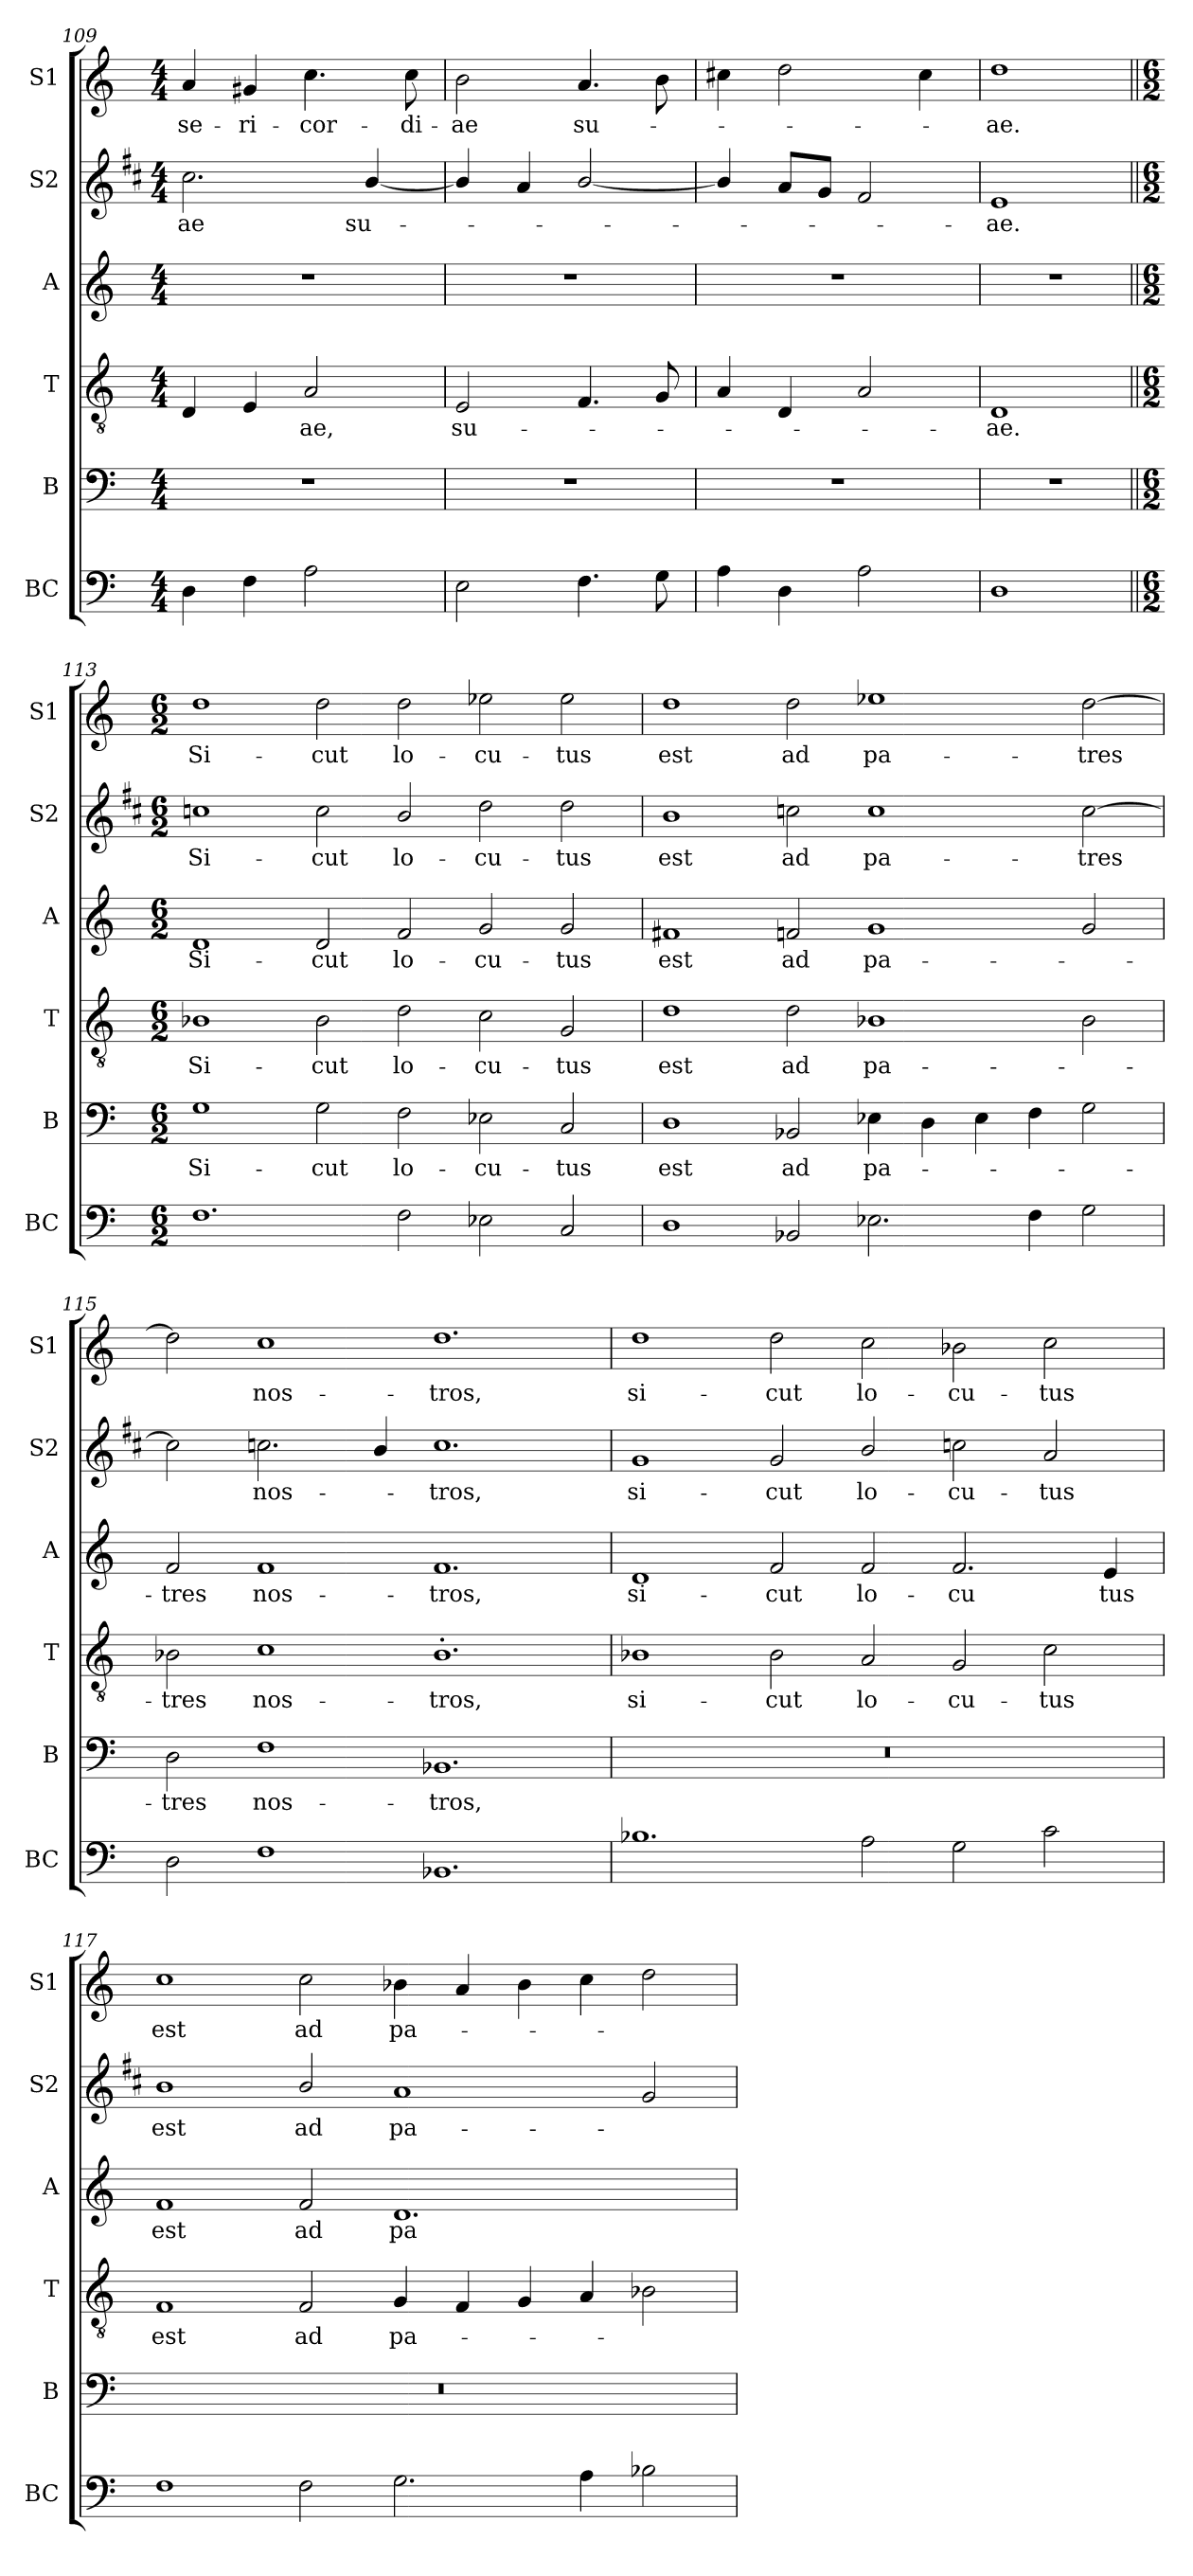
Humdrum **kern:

**kern	**kern	**text	**kern	**text	**kern	**text	**kern	**text	**kern	**text
*part6	*part5	*part5	*part4	*part4	*part3	*part3	*part2	*part2	*part1	*part1
*staff6	*staff5	*staff5	*staff4	*staff4	*staff3	*staff3	*staff2	*staff2	*staff1	*staff1
*I"BC	*I"B	*	*I"T	*	*I"A	*	*I"S2	*	*I"S1	*
*I'BC	*I'B	*	*I'T	*	*I'A	*	*I'S2	*	*I'S1	*
*clefF4	*clefF4	*	*clefGv2	*	*clefG2	*	*clefG2	*	*clefG2	*
*	*	*	*	*	*	*	*ITrd1c2	*	*	*
*k[]	*k[]	*	*k[]	*	*k[]	*	*k[]	*	*k[]	*
*M4/4	*M4/4	*	*M4/4	*	*M4/4	*	*M4/4	*	*M4/4	*
=109	=109	=109	=109	=109	=109	=109	=109	=109	=109	=109
!	!	!	!	!	!	!	!	!LO:LY:b	!	!LO:LY:b
4D\	1r	.	4D/	.	1r	.	2.b\	-ae	4a/	-se-
!	!	!	!	!	!	!	!	!	!	!LO:LY:b
4F\	.	.	4E/	.	.	.	.	.	4g#X/	-ri-
!	!	!	!	!LO:LY:b	!	!	!	!	!	!LO:LY:b
2A\	.	.	2A/	-ae,	.	.	.	.	4.cc\	-cor-
!	!	!	!	!	!	!	!	!LO:LY:b	!	!
.	.	.	.	.	.	.	[4a/	su-	.	.
!	!	!	!	!	!	!	!	!	!	!LO:LY:b
.	.	.	.	.	.	.	.	.	8cc\	-di-
=110	=110	=110	=110	=110	=110	=110	=110	=110	=110	=110
!	!	!	!	!LO:LY:b	!	!	!	!	!	!LO:LY:b
2E\	1r	.	2E/	su-	1r	.	4a/]	.	2b\	-ae
.	.	.	.	.	.	.	4g/	.	.	.
!	!	!	!	!	!	!	!	!	!	!LO:LY:b
4.F\	.	.	4.F/	.	.	.	[2a/	.	4.a/	su-
8G\	.	.	8G/	.	.	.	.	.	8b\	.
=111	=111	=111	=111	=111	=111	=111	=111	=111	=111	=111
4A\	1r	.	4A/	.	1r	.	4a/]	.	4cc#X\	.
4D\	.	.	4D/	.	.	.	8g/L	.	2dd\	.
.	.	.	.	.	.	.	8f/J	.	.	.
2A\	.	.	2A/	.	.	.	2e/	.	.	.
.	.	.	.	.	.	.	.	.	4cc#\	.
!!LO:PB:g=z
=112	=112	=112	=112	=112	=112	=112	=112	=112	=112	=112
!	!	!	!	!LO:LY:b	!	!	!	!LO:LY:b	!	!LO:LY:b
1D	1r	.	1D	-ae.	1r	.	1d	-ae.	1dd	-ae.
!!LO:LB:g=z
=113||	=113||	=113||	=113||	=113||	=113||	=113||	=113||	=113||	=113||	=113||
*M6/2	*M6/2	*	*M6/2	*	*M6/2	*	*M6/2	*	*M6/2	*
*	*	*	*	*	*	*	*	*	*MM152	*
!	!	!LO:LY:b	!	!LO:LY:b	!	!LO:LY:b	!	!LO:LY:b	!	!LO:LY:b
1.F	1G	Si-	1B-X	Si-	1d	Si-	1b-X	Si-	1dd	Si-
!	!	!LO:LY:b	!	!LO:LY:b	!	!LO:LY:b	!	!LO:LY:b	!	!LO:LY:b
.	2G\	-cut	2B-\	-cut	2d/	-cut	2b-\	-cut	2dd\	-cut
!	!	!LO:LY:b	!	!LO:LY:b	!	!LO:LY:b	!	!LO:LY:b	!	!LO:LY:b
2F\	2F\	lo-	2d\	lo-	2f/	lo-	2a/	lo-	2dd\	lo-
!	!	!LO:LY:b	!	!LO:LY:b	!	!LO:LY:b	!	!LO:LY:b	!	!LO:LY:b
2E-X\	2E-X\	-cu-	2c\	-cu-	2g/	-cu-	2cc\	-cu-	2ee-X\	-cu-
!	!	!LO:LY:b	!	!LO:LY:b	!	!LO:LY:b	!	!LO:LY:b	!	!LO:LY:b
2C/	2C/	-tus	2G/	-tus	2g/	-tus	2cc\	-tus	2ee-\	-tus
=114	=114	=114	=114	=114	=114	=114	=114	=114	=114	=114
!	!	!LO:LY:b	!	!LO:LY:b	!	!LO:LY:b	!	!LO:LY:b	!	!LO:LY:b
1D	1D	est	1d	est	1f#X	est	1a	est	1dd	est
!	!	!LO:LY:b	!	!LO:LY:b	!	!LO:LY:b	!	!LO:LY:b	!	!LO:LY:b
2BB-X/	2BB-X/	ad	2d\	ad	2fn/	ad	2b-X\	ad	2dd\	ad
!	!	!LO:LY:b	!	!LO:LY:b	!	!LO:LY:b	!	!LO:LY:b	!	!LO:LY:b
2.E-X\	4E-X\	pa-	1B-X	pa-	1g	pa-	1b-	pa-	1ee-X	pa-
.	4D\	.	.	.	.	.	.	.	.	.
.	4E-\	.	.	.	.	.	.	.	.	.
4F\	4F\	.	.	.	.	.	.	.	.	.
!	!	!	!	!	!	!	!	!LO:LY:b	!	!LO:LY:b
2G\	2G\	.	2B-\	.	2g/	.	[2b-\	-tres	[2dd\	-tres
=115	=115	=115	=115	=115	=115	=115	=115	=115	=115	=115
!	!	!LO:LY:b	!	!LO:LY:b	!	!LO:LY:b	!	!	!	!
2D\	2D\	-tres	2B-X\	-tres	2f/	-tres	2b-\]	.	2dd\]	.
!	!	!LO:LY:b	!	!LO:LY:b	!	!LO:LY:b	!	!LO:LY:b	!	!LO:LY:b
1F	1F	nos-	1c	nos-	1f	nos-	2.b-X\	nos-	1cc	nos-
.	.	.	.	.	.	.	4a/	.	.	.
!	!	!LO:LY:b	!	!LO:LY:b	!	!LO:LY:b	!	!LO:LY:b	!	!LO:LY:b
1.BB-X	1.BB-X	-tros,	1.B-'	-tros,	1.f	-tros,	1.b-	-tros,	1.dd	-tros,
=116	=116	=116	=116	=116	=116	=116	=116	=116	=116	=116
!	!	!	!	!LO:LY:b	!	!LO:LY:b	!	!LO:LY:b	!	!LO:LY:b
1.B-X	0.r	.	1B-X	si-	1d	si-	1f	si-	1dd	si-
!	!	!	!	!LO:LY:b	!	!LO:LY:b	!	!LO:LY:b	!	!LO:LY:b
.	.	.	2B-\	-cut	2f/	-cut	2f/	-cut	2dd\	-cut
!	!	!	!	!LO:LY:b	!	!LO:LY:b	!	!LO:LY:b	!	!LO:LY:b
2A\	.	.	2A/	lo-	2f/	lo-	2a/	lo-	2cc\	lo-
!	!	!	!	!LO:LY:b	!	!LO:LY:b	!	!LO:LY:b	!	!LO:LY:b
2G\	.	.	2G/	-cu-	2.f/	cu	2b-X\	-cu-	2b-X\	-cu-
!	!	!	!	!LO:LY:b	!	!	!	!LO:LY:b	!	!LO:LY:b
2c\	.	.	2c\	-tus	.	.	2g/	-tus	2cc\	-tus
!	!	!	!	!	!	!LO:LY:b	!	!	!	!
.	.	.	.	.	4e/	-tus	.	.	.	.
=117	=117	=117	=117	=117	=117	=117	=117	=117	=117	=117
!	!	!	!	!LO:LY:b	!	!LO:LY:b	!	!LO:LY:b	!	!LO:LY:b
1F	0.r	.	1F	est	1f	est	1a	est	1cc	est
!	!	!	!	!LO:LY:b	!	!LO:LY:b	!	!LO:LY:b	!	!LO:LY:b
2F\	.	.	2F/	ad	2f/	ad	2a/	ad	2cc\	ad
!	!	!	!	!LO:LY:b	!	!LO:LY:b	!	!LO:LY:b	!	!LO:LY:b
2.G\	.	.	4G/	pa-	1.d	pa-	1g	pa-	4b-X\	pa-
.	.	.	4F/	.	.	.	.	.	4a/	.
.	.	.	4G/	.	.	.	.	.	4b-\	.
4A\	.	.	4A/	.	.	.	.	.	4cc\	.
2B-X\	.	.	2B-X\	.	.	.	2f/	.	2dd\	.
=	=	=	=	=	=	=	=	=	=	=
*-	*-	*-	*-	*-	*-	*-	*-	*-	*-	*-
